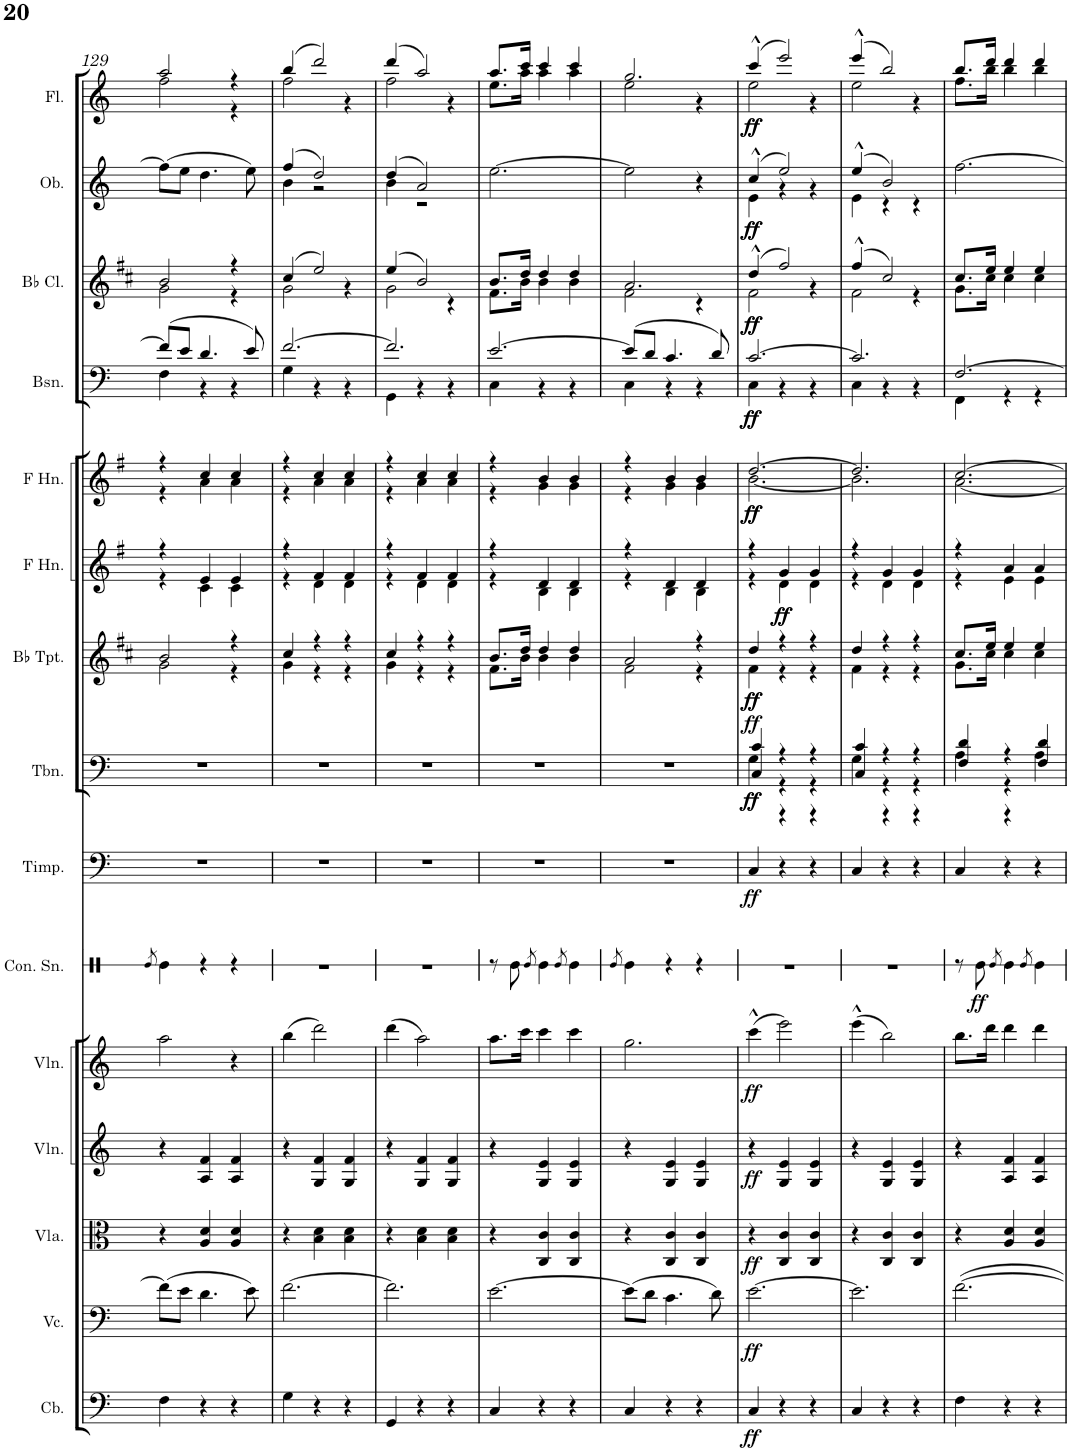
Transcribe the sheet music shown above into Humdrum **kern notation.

**kern	**dynam	**kern	**dynam	**kern	**dynam	**kern	**dynam	**kern	**dynam	**kern	**dynam	**kern	**dynam	**kern	**dynam	**kern	**dynam	**kern	**dynam	**kern	**dynam	**kern	**dynam	**kern	**dynam	**kern	**dynam
*part14	*part14	*part13	*part13	*part12	*part12	*part11	*part11	*part10	*part10	*part9	*part9	*part8	*part8	*part7	*part7	*part6	*part6	*part5	*part5	*part4	*part4	*part3	*part3	*part2	*part2	*part1	*part1
*staff14	*staff14	*staff13	*staff13	*staff12	*staff12	*staff11	*staff11	*staff10	*staff10	*staff9	*staff9	*staff8	*staff8	*staff7	*staff7	*staff6	*staff6	*staff5	*staff5	*staff4	*staff4	*staff3	*staff3	*staff2	*staff2	*staff1	*staff1
*I"Contrabass	*	*I"Violoncello	*	*I"Viola	*	*I"Violin	*	*I"Violin	*	*I"Timpani	*	*I"Trombone	*	*I"Bb Trumpet	*	*I"Horn in F	*	*I"Horn in F	*	*I"Bassoon	*	*I"Bb Clarinet	*	*I"Oboe	*	*I"Flute	*
*I'Cb.	*	*I'Vc.	*	*I'Vla.	*	*I'Vln.	*	*I'Vln.	*	*I'Timp.	*	*I'Tbn.	*	*I'Bb Tpt.	*	*	*	*	*	*I'Bsn.	*	*I'Bb Cl.	*	*I'Ob.	*	*I'Fl.	*
!!LO:PB:g=z
*clefF4	*	*clefF4	*	*clefC3	*	*clefG2	*	*clefG2	*	*clefF4	*	*clefF4	*	*clefG2	*	*clefG2	*	*clefG2	*	*clefF4	*	*clefG2	*	*clefG2	*	*clefG2	*
*Trd7c12	*	*	*	*	*	*	*	*	*	*	*	*	*	*Trd1c2	*	*Trd4c7	*	*Trd4c7	*	*	*	*Trd1c2	*	*	*	*	*
*k[]	*	*k[]	*	*k[]	*	*k[]	*	*k[]	*	*k[]	*	*k[]	*	*k[f#c#]	*	*k[f#]	*	*k[f#]	*	*k[]	*	*k[f#c#]	*	*k[]	*	*k[]	*
*M3/4	*	*M3/4	*	*M3/4	*	*M3/4	*	*M3/4	*	*M3/4	*	*M3/4	*	*M3/4	*	*M3/4	*	*M3/4	*	*M3/4	*	*M3/4	*	*M3/4	*	*M3/4	*
=129	=129	=129	=129	=129	=129	=129	=129	=129	=129	=129	=129	=129	=129	=129	=129	=129	=129	=129	=129	=129	=129	=129	=129	=129	=129	=129	=129
*	*	*	*	*	*	*	*	*	*	*	*	*	*	*^	*	*^	*	*^	*	*^	*	*^	*	*	*	*^	*
4F\	.	(8f\L]	.	4r	.	4r	.	2aa\	.	2.r	.	2.r	.	2b/	2g\	.	4r	4r	.	4r	4r	.	(8f/L]	4F\	.	2b/	2g\	.	(8ff\L]	.	2aa/	2ff\	.
.	.	8e\J	.	.	.	.	.	.	.	.	.	.	.	.	.	.	.	.	.	.	.	.	8e/J	.	.	.	.	.	8ee\J	.	.	.	.
4r	.	4.d\	.	4A/ 4d/	.	4A/ 4f/	.	.	.	.	.	.	.	.	.	.	4e/	4c\	.	4cc/	4a\	.	4.d/	4r	.	.	.	.	4.dd\	.	.	.	.
4r	.	.	.	4A/ 4d/	.	4A/ 4f/	.	4r	.	.	.	.	.	4r	4r	.	4e/	4c\	.	4cc/	4a\	.	.	4r	.	4r	4r	.	.	.	4r	4r	.
.	.	8e\)	.	.	.	.	.	.	.	.	.	.	.	.	.	.	.	.	.	.	.	.	8e/)	.	.	.	.	.	8ee\)	.	.	.	.
=130	=130	=130	=130	=130	=130	=130	=130	=130	=130	=130	=130	=130	=130	=130	=130	=130	=130	=130	=130	=130	=130	=130	=130	=130	=130	=130	=130	=130	=130	=130	=130	=130	=130
*	*	*	*	*	*	*	*	*	*	*	*	*	*	*	*	*	*	*	*	*	*	*	*	*	*	*	*	*	*^	*	*	*	*
4G\	.	[2.f\	.	4r	.	4r	.	(4bb\	.	2.r	.	2.r	.	4cc#/	4g\	.	4r	4r	.	4r	4r	.	[2.f/	4G\	.	(4cc#/	2g\	.	(4ff/	4b\	.	(4bb/	2ff\	.
4r	.	.	.	4B\ 4d\	.	4G/ 4f/	.	2ddd\)	.	.	.	.	.	4r	4r	.	4f#/	4d\	.	4cc/	4a\	.	.	4r	.	2ee/)	.	.	2dd/)	2r	.	2ddd/)	.	.
4r	.	.	.	4B\ 4d\	.	4G/ 4f/	.	.	.	.	.	.	.	4r	4r	.	4f#/	4d\	.	4cc/	4a\	.	.	4r	.	.	4r	.	.	.	.	.	4r	.
=131	=131	=131	=131	=131	=131	=131	=131	=131	=131	=131	=131	=131	=131	=131	=131	=131	=131	=131	=131	=131	=131	=131	=131	=131	=131	=131	=131	=131	=131	=131	=131	=131	=131	=131
4GG/	.	2.f\]	.	4r	.	4r	.	(4ddd\	.	2.r	.	2.r	.	4cc#/	4g\	.	4r	4r	.	4r	4r	.	2.f/]	4GG\	.	(4ee/	2g\	.	(4dd/	4b\	.	(4ddd/	2ff\	.
4r	.	.	.	4B\ 4d\	.	4G/ 4f/	.	2aa\)	.	.	.	.	.	4r	4r	.	4f#/	4d\	.	4cc/	4a\	.	.	4r	.	2b/)	.	.	2a/)	2r	.	2aa/)	.	.
4r	.	.	.	4B\ 4d\	.	4G/ 4f/	.	.	.	.	.	.	.	4r	4r	.	4f#/	4d\	.	4cc/	4a\	.	.	4r	.	.	4r	.	.	.	.	.	4r	.
*	*	*	*	*	*	*	*	*	*	*	*	*	*	*	*	*	*	*	*	*	*	*	*	*	*	*	*	*	*v	*v	*	*	*	*
=132	=132	=132	=132	=132	=132	=132	=132	=132	=132	=132	=132	=132	=132	=132	=132	=132	=132	=132	=132	=132	=132	=132	=132	=132	=132	=132	=132	=132	=132	=132	=132	=132	=132
4C/	.	[2.e\	.	4r	.	4r	.	8.aa\L	.	2.r	.	2.r	.	8.b/L	8.f#\L	.	4r	4r	.	4r	4r	.	[2.e/	4C\	.	8.b/L	8.f#\L	.	[2.ee\	.	8.aa/L	8.ee\L	.
.	.	.	.	.	.	.	.	16ccc\Jk	.	.	.	.	.	16dd/Jk	16b\Jk	.	.	.	.	.	.	.	.	.	.	16dd/Jk	16b\Jk	.	.	.	16ccc/Jk	16aa\Jk	.
4r	.	.	.	4C/ 4c/	.	4G/ 4e/	.	4ccc\	.	.	.	.	.	4dd/	4b\	.	4d/	4B\	.	4b/	4g\	.	.	4r	.	4dd/	4b\	.	.	.	4ccc/	4aa\	.
4r	.	.	.	4C/ 4c/	.	4G/ 4e/	.	4ccc\	.	.	.	.	.	4dd/	4b\	.	4d/	4B\	.	4b/	4g\	.	.	4r	.	4dd/	4b\	.	.	.	4ccc/	4aa\	.
=133	=133	=133	=133	=133	=133	=133	=133	=133	=133	=133	=133	=133	=133	=133	=133	=133	=133	=133	=133	=133	=133	=133	=133	=133	=133	=133	=133	=133	=133	=133	=133	=133	=133
4C/	.	(8e\L]	.	4r	.	4r	.	2.gg\	.	2.r	.	2.r	.	2a/	2f#\	.	4r	4r	.	4r	4r	.	(8e/L]	4C\	.	2.a/	2f#\	.	2ee\]	.	2.gg/	2ee\	.
.	.	8d\J	.	.	.	.	.	.	.	.	.	.	.	.	.	.	.	.	.	.	.	.	8d/J	.	.	.	.	.	.	.	.	.	.
4r	.	4.c\	.	4C/ 4c/	.	4G/ 4e/	.	.	.	.	.	.	.	.	.	.	4d/	4B\	.	4b/	4g\	.	4.c/	4r	.	.	.	.	.	.	.	.	.
4r	.	.	.	4C/ 4c/	.	4G/ 4e/	.	.	.	.	.	.	.	4r	4r	.	4d/	4B\	.	4b/	4g\	.	.	4r	.	.	4r	.	4r	.	.	4r	.
.	.	8d\)	.	.	.	.	.	.	.	.	.	.	.	.	.	.	.	.	.	.	.	.	8d/)	.	.	.	.	.	.	.	.	.	.
=134	=134	=134	=134	=134	=134	=134	=134	=134	=134	=134	=134	=134	=134	=134	=134	=134	=134	=134	=134	=134	=134	=134	=134	=134	=134	=134	=134	=134	=134	=134	=134	=134	=134
*	*	*	*	*	*	*	*	*	*	*	*	*^	*	*	*	*	*	*	*	*	*	*	*	*	*	*	*	*	*^	*	*	*	*
*	*	*	*	*	*	*	*	*	*	*	*	*	*^	*	*	*	*	*	*	*	*	*	*	*	*	*	*	*	*	*	*	*	*	*	*
!	!LO:DY:b	!	!LO:DY:b	!	!LO:DY:b	!	!LO:DY:b	!	!LO:DY:b	!	!LO:DY:b	!	!	!	!LO:DY:b	!	!	!	!	!	!	!	!	!	!	!	!	!	!	!	!	!	!	!	!	!
!	!	!	!	!	!	!	!	!	!	!	!	!	!	!	!LO:DY:n=1:b	!	!	!	!	!	!	!	!	!	!	!	!	!	!	!	!	!	!	!	!	!
!	!	!	!	!	!	!	!	!	!	!	!	!	!	!	!LO:DY:n=2:a	!	!	!LO:DY:b	!	!	!	!	!	!	!	!	!	!	!	!	!	!	!	!	!	!
!	!	!	!	!	!	!	!	!	!	!	!	!	!	!	!	!	!	!LO:DY:n=1:b	!	!	!	!	!	!LO:DY:b	!	!	!	!	!	!	!	!	!	!	!	!
!	!	!	!	!	!	!	!	!	!	!	!	!	!	!	!	!	!	!	!	!	!	!	!	!LO:DY:n=1:b	!	!	!LO:DY:b	!	!	!	!	!	!	!	!	!
!	!	!	!	!	!	!	!	!	!	!	!	!	!	!	!	!	!	!	!	!	!	!	!	!	!	!	!LO:DY:n=1:b	!	!	!LO:DY:b	!	!	!	!	!	!
!	!	!	!	!	!	!	!	!	!	!	!	!	!	!	!	!	!	!	!	!	!	!	!	!	!	!	!	!	!	!LO:DY:n=1:b	!	!	!LO:DY:b	!	!	!
!	!	!	!	!	!	!	!	!	!	!	!	!	!	!	!	!	!	!	!	!	!	!	!	!	!	!	!	!	!	!	!	!	!LO:DY:n=1:b	!	!	!LO:DY:b
!	!	!	!	!	!	!	!	!	!	!	!	!	!	!	!	!	!	!	!	!	!	!	!	!	!	!	!	!	!	!	!	!	!	!	!	!LO:DY:n=1:b
4C/	ff	[2.e\	ff	4r	ff	4r	ff	(4ccc^^\	ff	4C/	ff	4c/	4G\	4C/	ff ff ff	4dd/	4f#\	ff ff	4r	4r	.	[2.dd/	[2.b\	ff ff	[2.c/	4C\	ff ff	(4dd^^/	2f#\	ff ff	(4cc^^/	4e\	ff ff	(4ccc^^/	2ee\	ff ff
!	!	!	!	!	!	!	!	!	!	!	!	!	!	!	!	!	!	!	!	!	!LO:DY:b	!	!	!	!	!	!	!	!	!	!	!	!	!	!	!
!	!	!	!	!	!	!	!	!	!	!	!	!	!	!	!	!	!	!	!	!	!LO:DY:n=1:b	!	!	!	!	!	!	!	!	!	!	!	!	!	!	!
4r	.	.	.	4C/ 4c/	.	4G/ 4e/	.	2eee\)	.	4r	.	4r	4r	4r	.	4r	4r	.	4g/	4d\	ff ff	.	.	.	.	4r	.	2ff#/)	.	.	2ee/)	4r	.	2eee/)	.	.
4r	.	.	.	4C/ 4c/	.	4G/ 4e/	.	.	.	4r	.	4r	4r	4r	.	4r	4r	.	4g/	4d\	.	.	.	.	.	4r	.	.	4r	.	.	4r	.	.	4r	.
=135	=135	=135	=135	=135	=135	=135	=135	=135	=135	=135	=135	=135	=135	=135	=135	=135	=135	=135	=135	=135	=135	=135	=135	=135	=135	=135	=135	=135	=135	=135	=135	=135	=135	=135	=135	=135
4C/	.	2.e\]	.	4r	.	4r	.	(4eee^^\	.	4C/	.	4c/	4G\	4C/	.	4dd/	4f#\	.	4r	4r	.	2.dd/]	2.b\]	.	2.c/]	4C\	.	(4ff#^^/	2f#\	.	(4ee^^/	4e\	.	(4eee^^/	2ee\	.
4r	.	.	.	4C/ 4c/	.	4G/ 4e/	.	2bb\)	.	4r	.	4r	4r	4r	.	4r	4r	.	4g/	4d\	.	.	.	.	.	4r	.	2cc#/)	.	.	2b/)	4r	.	2bb/)	.	.
4r	.	.	.	4C/ 4c/	.	4G/ 4e/	.	.	.	4r	.	4r	4r	4r	.	4r	4r	.	4g/	4d\	.	.	.	.	.	4r	.	.	4r	.	.	4r	.	.	4r	.
*	*	*	*	*	*	*	*	*	*	*	*	*	*	*	*	*	*	*	*	*	*	*	*	*	*	*	*	*	*	*	*v	*v	*	*	*	*
=136	=136	=136	=136	=136	=136	=136	=136	=136	=136	=136	=136	=136	=136	=136	=136	=136	=136	=136	=136	=136	=136	=136	=136	=136	=136	=136	=136	=136	=136	=136	=136	=136	=136	=136	=136
4F\	.	[2.f\	.	4r	.	4r	.	8.bb\L	.	4C/	.	4d/	4A\	4F/	.	8.cc#/L	8.g\L	.	4r	4r	.	[2.cc/	[2.a\	.	[2.F/	4FF\	.	8.cc#/L	8.g\L	.	[2.ff\	.	8.bb/L	8.ff\L	.
.	.	.	.	.	.	.	.	16ddd\Jk	.	.	.	.	.	.	.	16ee/Jk	16cc#\Jk	.	.	.	.	.	.	.	.	.	.	16ee/Jk	16cc#\Jk	.	.	.	16ddd/Jk	16bb\Jk	.
4r	.	.	.	4A/ 4d/	.	4A/ 4f/	.	4ddd\	.	4r	.	4r	4r	4r	.	4ee/	4cc#\	.	4a/	4e\	.	.	.	.	.	4r	.	4ee/	4cc#\	.	.	.	4ddd/	4bb\	.
4r	.	.	.	4A/ 4d/	.	4A/ 4f/	.	4ddd\	.	4r	.	4d/	4A\	4F/	.	4ee/	4cc#\	.	4a/	4e\	.	.	.	.	.	4r	.	4ee/	4cc#\	.	.	.	4ddd/	4bb\	.
*	*	*	*	*	*	*	*	*	*	*	*	*v	*v	*v	*	*	*	*	*v	*v	*	*v	*v	*	*v	*v	*	*v	*v	*	*	*	*v	*v	*
*	*	*	*	*	*	*	*	*	*	*	*	*	*	*v	*v	*	*	*	*	*	*	*	*	*	*	*	*	*
=	=	=	=	=	=	=	=	=	=	=	=	=	=	=	=	=	=	=	=	=	=	=	=	=	=	=	=
*-	*-	*-	*-	*-	*-	*-	*-	*-	*-	*-	*-	*-	*-	*-	*-	*-	*-	*-	*-	*-	*-	*-	*-	*-	*-	*-	*-
